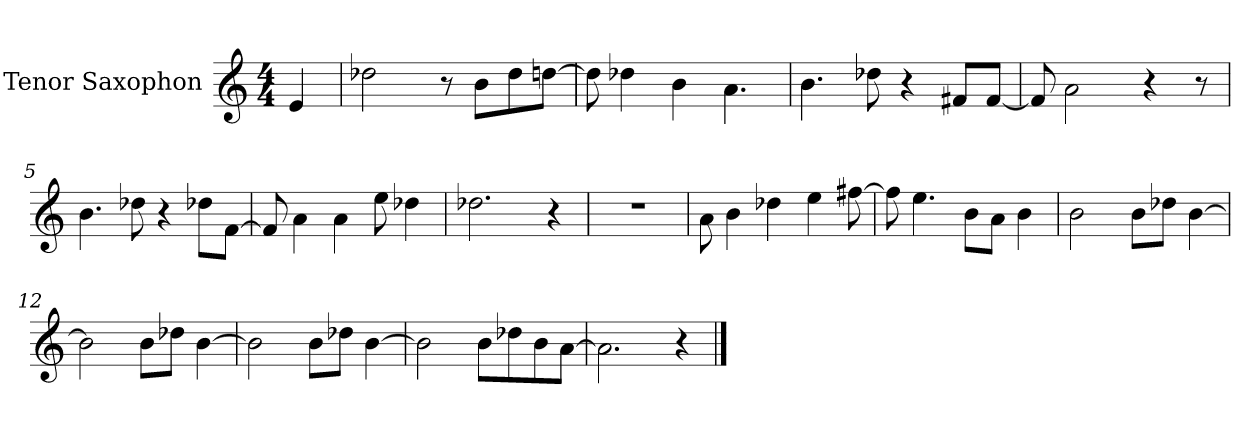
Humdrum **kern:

**kern
*part1
*staff1
*I"Tenor Saxophon
*I'T. Sax.
*clefG2
*ITrd8c14
*k[]
*M4/4
*MM140
=
4E/
=1
2d-X\
8r
8B\L
8d-\
[8dn\J
=2
8d\]
4d-X\
4B\
4.A\
=3
4.B\
8d-X\
4r
8F#X/L
[8F#/J
=4
8F#/]
2A\
4r
8r
=5
4.B\
8d-X\
4r
8d-X\L
[8F\J
=6
8F/]
4A\
4A\
8e\
4d-X\
!!LO:LB:g=z
=7
2.d-X\
4r
=8
1r
=9
8A\
4B\
4d-X\
4e\
[8f#X\
=10
8f#\]
4.e\
8B\L
8A\J
4B\
=11
2B\
8B\L
8d-X\J
[4B\
=12
2B\]
8B\L
8d-X\J
[4B\
=13
2B\]
8B\L
8d-X\J
[4B\
=14
2B\]
8B\L
8d-X\
8B\
[8A\J
!!LO:LB:g=z
=15
2.A\]
4r
==
*-
